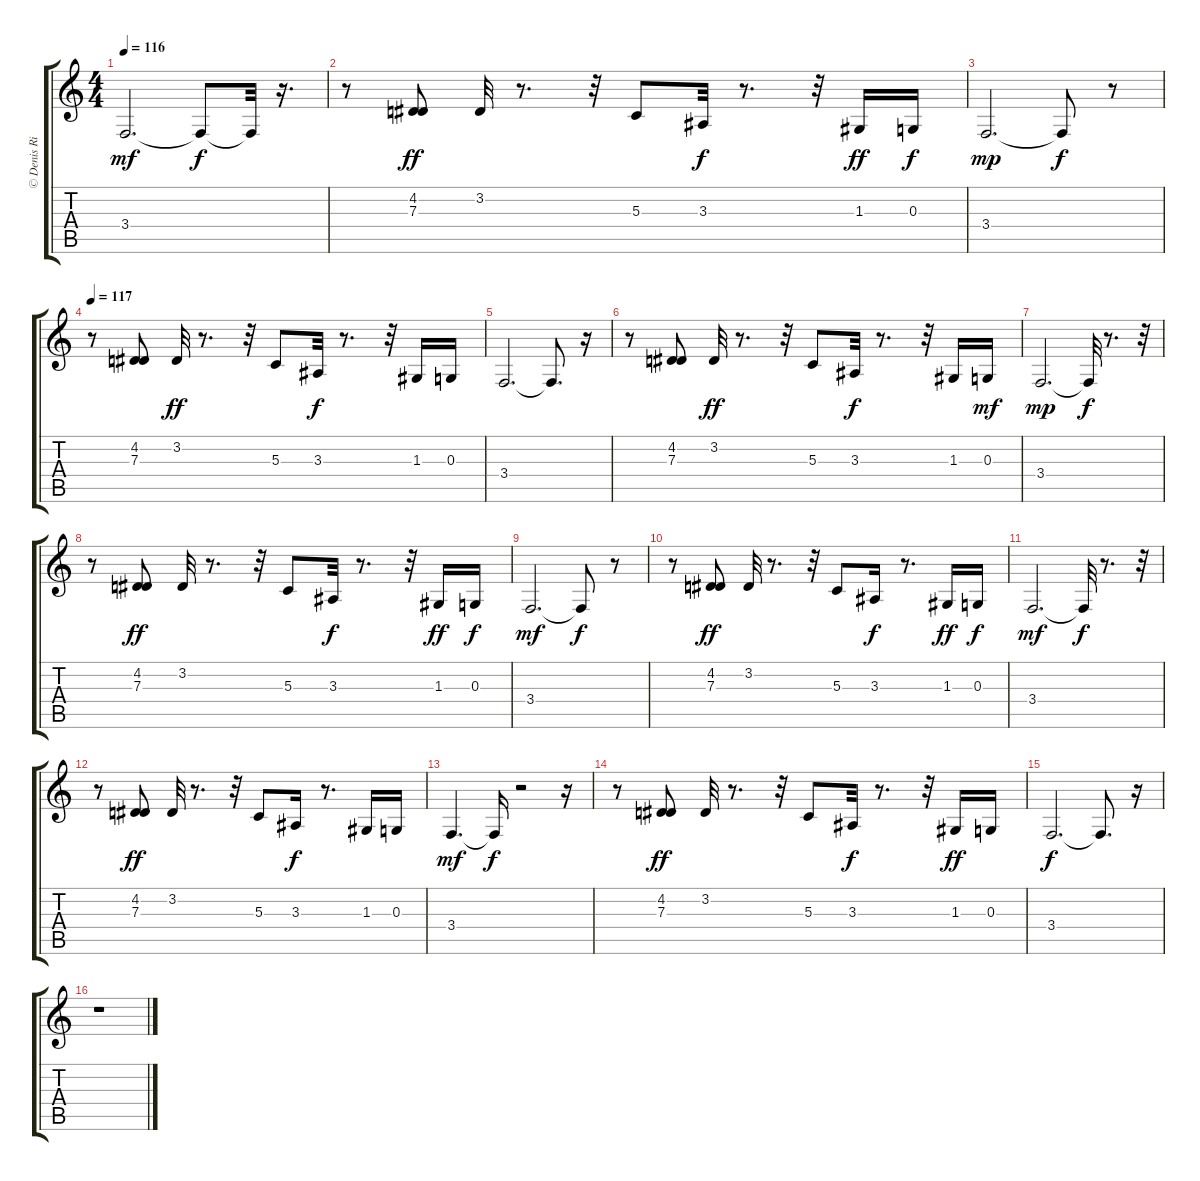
\track ("© Denis Rionnet" "© Denis Ri") {instrument baritonesax}
\staff {score tabs}
\tuning (E4 B3 G3 D3 A2 E2) {hide}
\ts (4 4)
\tempo 116
\clef g2
\ks c
3.4.2{d dy mf} 3.4{t}.8{dy f} 3.4{t}.32 r.16{d} |
r.8 (4.2 7.3).8{dy ff} 3.2.32 r.8{d} r.32 5.3.8 3.3.32{dy f} r.8{d} r.32 1.3.16{dy ff} 0.3.16{dy f} |
3.4.2{d dy mp} 3.4{t}.8{dy f} r.8 |
\tempo 117
r.8 (4.2 7.3).8 3.2.32{dy ff} r.8{d} r.32 5.3.8 3.3.32{dy f} r.8{d} r.32 1.3.16 0.3.16 |
3.4.2{d} 3.4{t}.8{d} r.16 |
r.8 (4.2 7.3).8 3.2.32{dy ff} r.8{d} r.32 5.3.8 3.3.32{dy f} r.8{d} r.32 1.3.16 0.3.16{dy mf} |
3.4.2{d dy mp} 3.4{t}.32{dy f} r.8{d} r.32 |
r.8 (4.2 7.3).8{dy ff} 3.2.32 r.8{d} r.32 5.3.8 3.3.32{dy f} r.8{d} r.32 1.3.16{dy ff} 0.3.16{dy f} |
3.4.2{d dy mf} 3.4{t}.8{dy f} r.8 |
r.8 (4.2 7.3).8{dy ff} 3.2.32 r.8{d} r.32 5.3.8 3.3.16{dy f} r.8{d} 1.3.16{dy ff} 0.3.16{dy f} |
3.4.2{d dy mf} 3.4{t}.32{dy f} r.8{d} r.32 |
r.8 (4.2 7.3).8{dy ff} 3.2.32 r.8{d} r.32 5.3.8 3.3.16{dy f} r.8{d} 1.3.16 0.3.16 |
3.4.4{d dy mf} 3.4{t}.16{dy f} r.2 r.16 |
r.8 (4.2 7.3).8{dy ff} 3.2.32 r.8{d} r.32 5.3.8 3.3.32{dy f} r.8{d} r.32 1.3.16{dy ff} 0.3.16 |
3.4.2{d dy f} 3.4{t}.8{d} r.16 |
r.1
